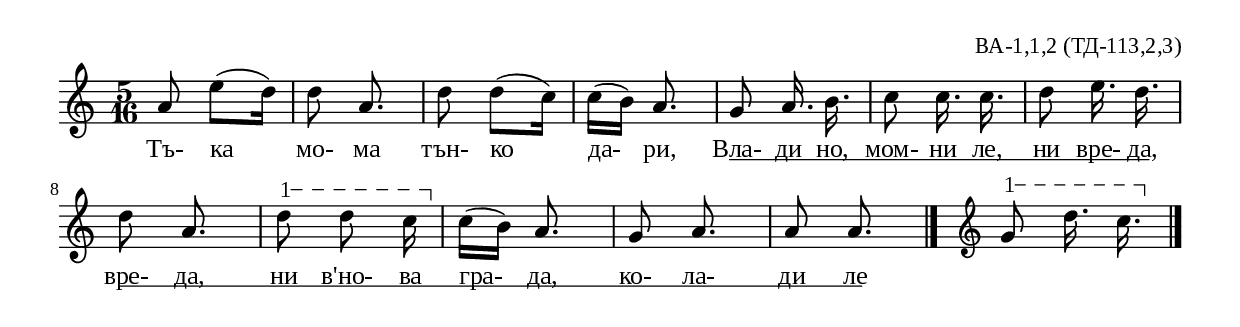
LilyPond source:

%{
ba_001_1_02
td_113_2_3
%}

\include "td-preamble.ly"

\score {
\relative c'' {
%\tempo 8 = 152
\time 5/16
a8 e'[( d16]) | d8 a8.\noBeam | d8 d[( c16]) | c[( b]) a8. | g8 a16.\noBeam b |
c8 c16.\noBeam c | d8 e16.\noBeam d | d8 a8.\noBeam | 
\varA
d8\startTextSpan d\noBeam c16\stopTextSpan |
c[( b]) a8. | g8 a8.\noBeam | a8 a8.\noBeam 
 \bar "|." 
 \endmmm
\varA
g8\startTextSpan d'16.\noBeam c\stopTextSpan 
 \bar "|." 
}
\addlyrics { Тъ- ка мо- ма тън- ко да- ри, 
Вла- \startTextSpan ди но, мом- ни ле, ни вре- да, \stopTextSpan 
вре-  \startTextSpan да, ни в'но- ва гра- да, ко- ла- ди ле \stopTextSpan }
%
\layout {
  indent = #0
  line-width = 190\mm
  ragged-right=##f
\context {
      \Lyrics
      \consists "Text_spanner_engraver"
      \override TextSpanner #'direction = #DOWN
      \override TextSpanner #'style = #'line    
      \override TextSpanner #'outside-staff-priority = ##f
      \override TextSpanner #'padding = #0.2 % sets the distance of the line from the lyrics
      \override TextSpanner #'bound-details =
      #`((left . ((Y . 0)
                  (padding . 0)
                  (attach-dir . ,LEFT)))
         (left-broken . ((end-on-note . #t)))
         (right . ((Y . 0)
                   (padding . 0)
                   (attach-dir . ,RIGHT))))
  }
}
%
\midi { 
	\context {
		\Score tempoWholesPerMinute = #(ly:make-moment 152 8)
		}
	}
}
%
\header{
  opus = "ВА-1,1,2 (ТД-113,2,3)"
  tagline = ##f
}


